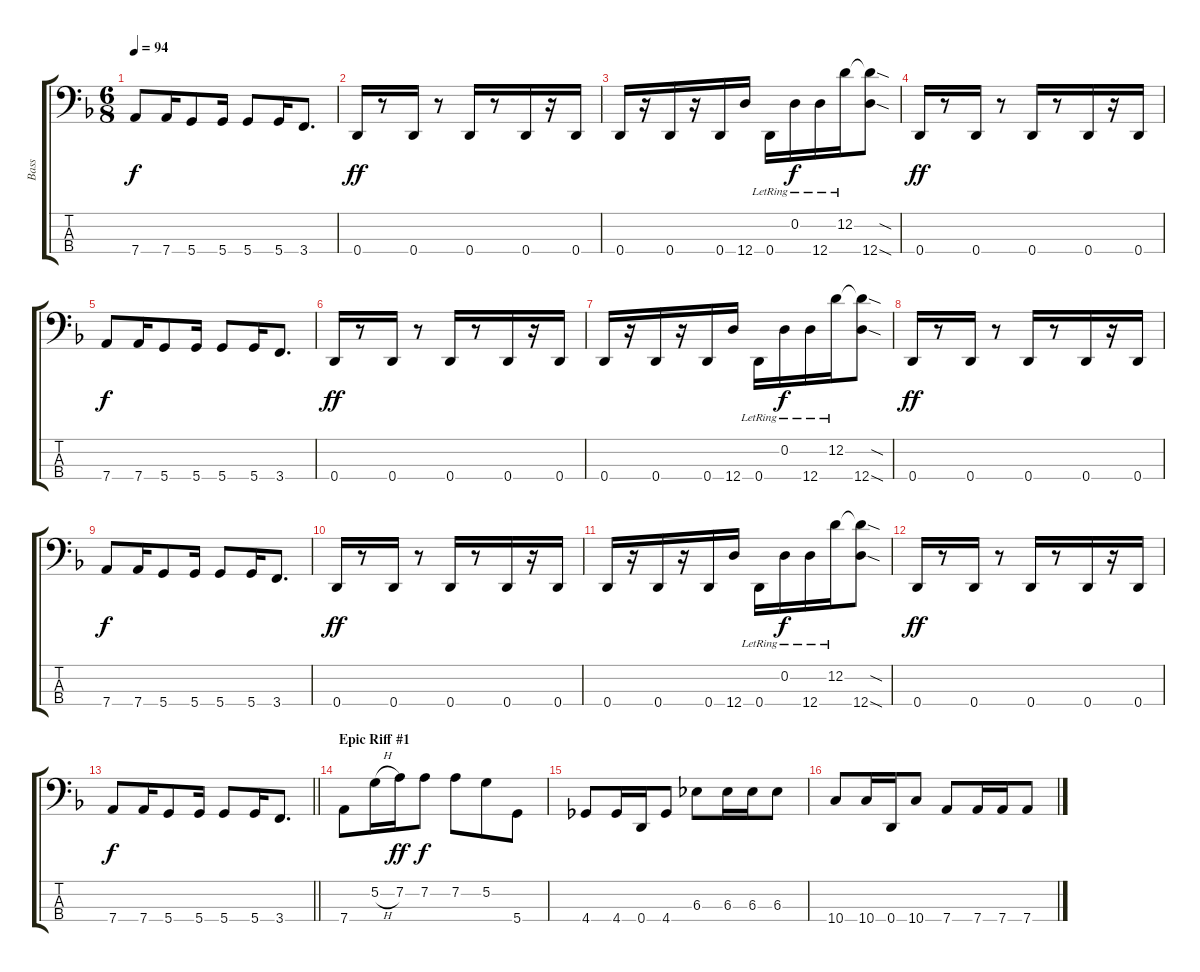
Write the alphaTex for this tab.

\track ("Bass" "Bass") {instrument electricbassfinger}
\staff {score tabs}
\tuning (G2 D2 A1 D1) {hide}
\ts (6 8)
\tempo 94
\clef f4
\ks dminor
7.4.8{dy f} 7.4.16 5.4.8 5.4.16 5.4.8 5.4.16 3.4.8{d} |
0.4.16{dy ff} r.8 0.4.16 r.8 0.4.16 r.8 0.4.16 r.16 0.4.16 |
0.4.16 r.16 0.4.16 r.16 0.4.16 12.4.16 0.4{lr}.16 0.2{lr}.16{dy f} 12.4{lr}.16 12.2{lr}.16 (12.2{sod t} 12.4{sod}).8 |
0.4.16{dy ff} r.8 0.4.16 r.8 0.4.16 r.8 0.4.16 r.16 0.4.16 |
7.4.8{dy f} 7.4.16 5.4.8 5.4.16 5.4.8 5.4.16 3.4.8{d} |
0.4.16{dy ff} r.8 0.4.16 r.8 0.4.16 r.8 0.4.16 r.16 0.4.16 |
0.4.16 r.16 0.4.16 r.16 0.4.16 12.4.16 0.4{lr}.16 0.2{lr}.16{dy f} 12.4{lr}.16 12.2{lr}.16 (12.2{sod t} 12.4{sod}).8 |
0.4.16{dy ff} r.8 0.4.16 r.8 0.4.16 r.8 0.4.16 r.16 0.4.16 |
7.4.8{dy f} 7.4.16 5.4.8 5.4.16 5.4.8 5.4.16 3.4.8{d} |
0.4.16{dy ff} r.8 0.4.16 r.8 0.4.16 r.8 0.4.16 r.16 0.4.16 |
0.4.16 r.16 0.4.16 r.16 0.4.16 12.4.16 0.4{lr}.16 0.2{lr}.16{dy f} 12.4{lr}.16 12.2{lr}.16 (12.2{sod t} 12.4{sod}).8 |
0.4.16{dy ff} r.8 0.4.16 r.8 0.4.16 r.8 0.4.16 r.16 0.4.16 |
\barLineRight lightlight
7.4.8{dy f} 7.4.16 5.4.8 5.4.16 5.4.8 5.4.16 3.4.8{d} |
\section ("" "Epic Riff #1")
7.4.8 5.2{h}.16 7.2.16{dy ff} 7.2.8{dy f} 7.2.8 5.2.8 5.4.8 |
4.4.8 4.4.16 0.4.16 4.4.8 6.3.8 6.3.16 6.3.16 6.3.8 |
10.4.8 10.4.16 0.4.16 10.4.8 7.4.8 7.4.16 7.4.16 7.4.8
